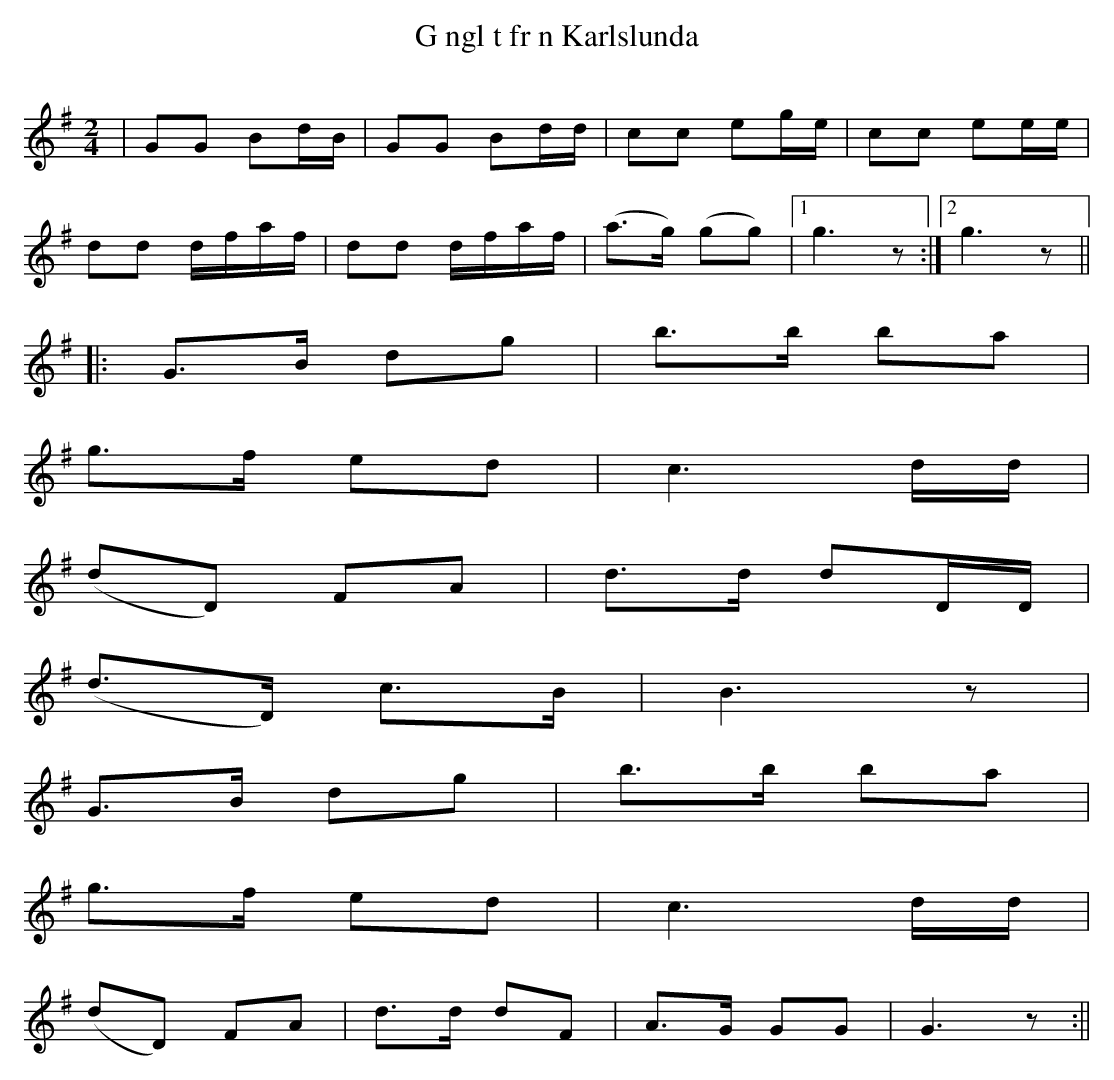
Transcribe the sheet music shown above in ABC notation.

X:1
T: G ngl t fr n Karlslunda
M: 2/4
L: 1/8
Q:
K:G % 1 sharps
|GG Bd/2B/2|GG Bd/2d/2|cc eg/2e/2|cc ee/2e/2|
dd d/2f/2a/2f/2|dd d/2f/2a/2f/2|(a3/2g/2) (gg)|1g3 z:|2g3 z||:
G3/2B/2 dg|b3/2b/2 ba|
g3/2f/2 ed|c3 d/2d/2|
(dD) FA|d3/2d/2 dD/2D/2|
(d3/2D/2) c3/2B/2| B3 z|
G3/2B/2 dg|b3/2b/2 ba|
g3/2f/2 ed|c3 d/2d/2|
(dD) FA|d3/2d/2 dF|A3/2G/2 GG|G3 z :||
